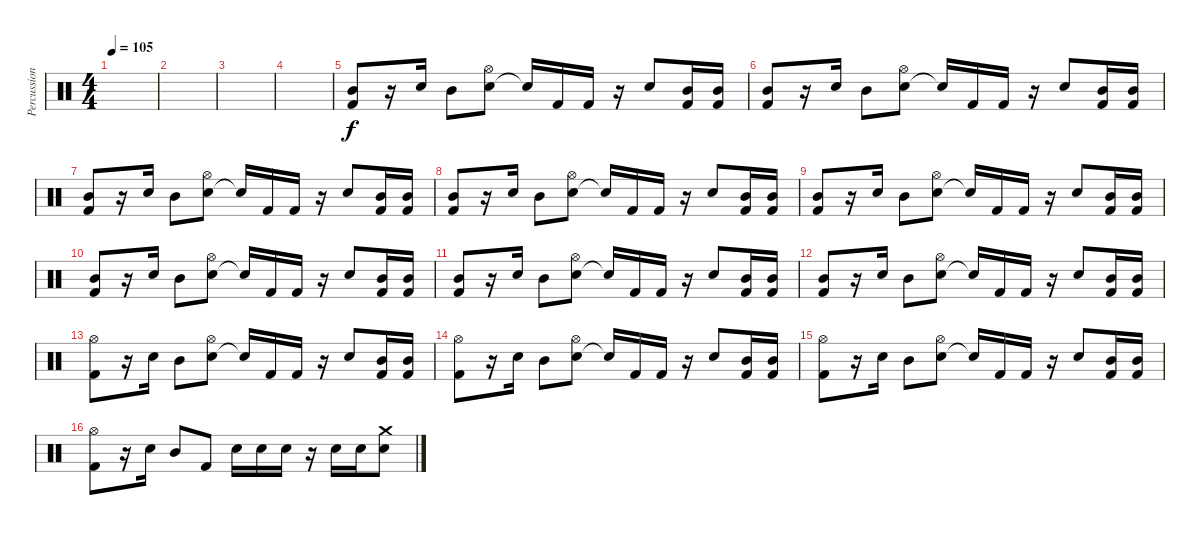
\track ("Percussions" "Percussion") {instrument percussion}
\staff {score}
\articulation defaults
\ts (4 4)
\tempo 105
\clef neutral
\ks c
|
|
|
|
("Kick (hit) 2" "Mid Tom (hit)").8{volume 7} r.16 "Snare (hit) 2".16 "Mid Tom (hit)".8 ("Electric Snare (hit)" "Hi-Hat (open)").8 "Snare (hit)"{t}.16 "Kick (hit) 2".16{volume 8} "Kick (hit) 2".16 r.16 "Snare (hit) 2".8 ("Kick (hit) 2" "Mid Tom (hit)").16 ("Kick (hit) 2" "Mid Tom (hit)").16 |
("Kick (hit) 2" "Mid Tom (hit)").8{volume 10} r.16 "Snare (hit) 2".16 "Mid Tom (hit)".8 ("Electric Snare (hit)" "Hi-Hat (open)").8 "Snare (hit)"{t}.16 "Kick (hit) 2".16{volume 12} "Kick (hit) 2".16 r.16 "Snare (hit) 2".8 ("Kick (hit) 2" "Mid Tom (hit)").16 ("Kick (hit) 2" "Mid Tom (hit)").16 |
("Kick (hit) 2" "Mid Tom (hit)").8{volume 14} r.16 "Snare (hit) 2".16 "Mid Tom (hit)".8 ("Electric Snare (hit)" "Hi-Hat (open)").8 "Snare (hit)"{t}.16 "Kick (hit) 2".16{volume 16} "Kick (hit) 2".16 r.16 "Snare (hit) 2".8 ("Kick (hit) 2" "Mid Tom (hit)").16 ("Kick (hit) 2" "Mid Tom (hit)").16 |
("Kick (hit) 2" "Mid Tom (hit)").8 r.16 "Snare (hit) 2".16 "Mid Tom (hit)".8 ("Electric Snare (hit)" "Hi-Hat (open)").8 "Snare (hit)"{t}.16 "Kick (hit) 2".16 "Kick (hit) 2".16 r.16 "Snare (hit) 2".8 ("Kick (hit) 2" "Mid Tom (hit)").16 ("Kick (hit) 2" "Mid Tom (hit)").16 |
("Kick (hit) 2" "Mid Tom (hit)").8 r.16 "Snare (hit) 2".16 "Mid Tom (hit)".8 ("Electric Snare (hit)" "Hi-Hat (open)").8 "Snare (hit)"{t}.16 "Kick (hit) 2".16 "Kick (hit) 2".16 r.16 "Snare (hit) 2".8 ("Kick (hit) 2" "Mid Tom (hit)").16 ("Kick (hit) 2" "Mid Tom (hit)").16 |
("Kick (hit) 2" "Mid Tom (hit)").8 r.16 "Snare (hit) 2".16 "Mid Tom (hit)".8 ("Electric Snare (hit)" "Hi-Hat (open)").8 "Snare (hit)"{t}.16 "Kick (hit) 2".16 "Kick (hit) 2".16 r.16 "Snare (hit) 2".8 ("Kick (hit) 2" "Mid Tom (hit)").16 ("Kick (hit) 2" "Mid Tom (hit)").16 |
("Kick (hit) 2" "Mid Tom (hit)").8 r.16 "Snare (hit) 2".16 "Mid Tom (hit)".8 ("Electric Snare (hit)" "Hi-Hat (open)").8 "Snare (hit)"{t}.16 "Kick (hit) 2".16 "Kick (hit) 2".16 r.16 "Snare (hit) 2".8 ("Kick (hit) 2" "Mid Tom (hit)").16 ("Kick (hit) 2" "Mid Tom (hit)").16 |
("Kick (hit) 2" "Mid Tom (hit)").8 r.16 "Snare (hit) 2".16 "Mid Tom (hit)".8 ("Electric Snare (hit)" "Hi-Hat (open)").8 "Snare (hit)"{t}.16 "Kick (hit) 2".16 "Kick (hit) 2".16 r.16 "Snare (hit) 2".8 ("Kick (hit) 2" "Mid Tom (hit)").16 ("Kick (hit) 2" "Mid Tom (hit)").16 |
("Kick (hit) 2" "Hi-Hat (open)").8 r.16 "Snare (hit) 2".16 "Mid Tom (hit)".8 ("Electric Snare (hit)" "Hi-Hat (open)").8 "Snare (hit)"{t}.16 "Kick (hit) 2".16 "Kick (hit) 2".16 r.16 "Snare (hit) 2".8 ("Kick (hit) 2" "Mid Tom (hit)").16 ("Kick (hit) 2" "Mid Tom (hit)").16 |
("Kick (hit) 2" "Hi-Hat (open)").8 r.16 "Snare (hit) 2".16 "Mid Tom (hit)".8 ("Electric Snare (hit)" "Hi-Hat (open)").8 "Snare (hit)"{t}.16 "Kick (hit) 2".16 "Kick (hit) 2".16 r.16 "Snare (hit) 2".8 ("Kick (hit) 2" "Mid Tom (hit)").16 ("Kick (hit) 2" "Mid Tom (hit)").16 |
("Kick (hit) 2" "Hi-Hat (open)").8 r.16 "Snare (hit) 2".16 "Mid Tom (hit)".8 ("Electric Snare (hit)" "Hi-Hat (open)").8 "Snare (hit)"{t}.16 "Kick (hit) 2".16 "Kick (hit) 2".16 r.16 "Snare (hit) 2".8 ("Kick (hit) 2" "Mid Tom (hit)").16 ("Kick (hit) 2" "Mid Tom (hit)").16 |
("Kick (hit) 2" "Hi-Hat (open)").8 r.16 "Snare (hit) 2".16 "Mid Tom (hit)".8 "Kick (hit) 2".8 "Electric Snare (hit)".16 "Electric Snare (hit)".16 "Electric Snare (hit)".16 r.16 "Electric Snare (hit)".16 "Electric Snare (hit)".16 ("Electric Snare (hit)" "Crash medium (hit)").8
